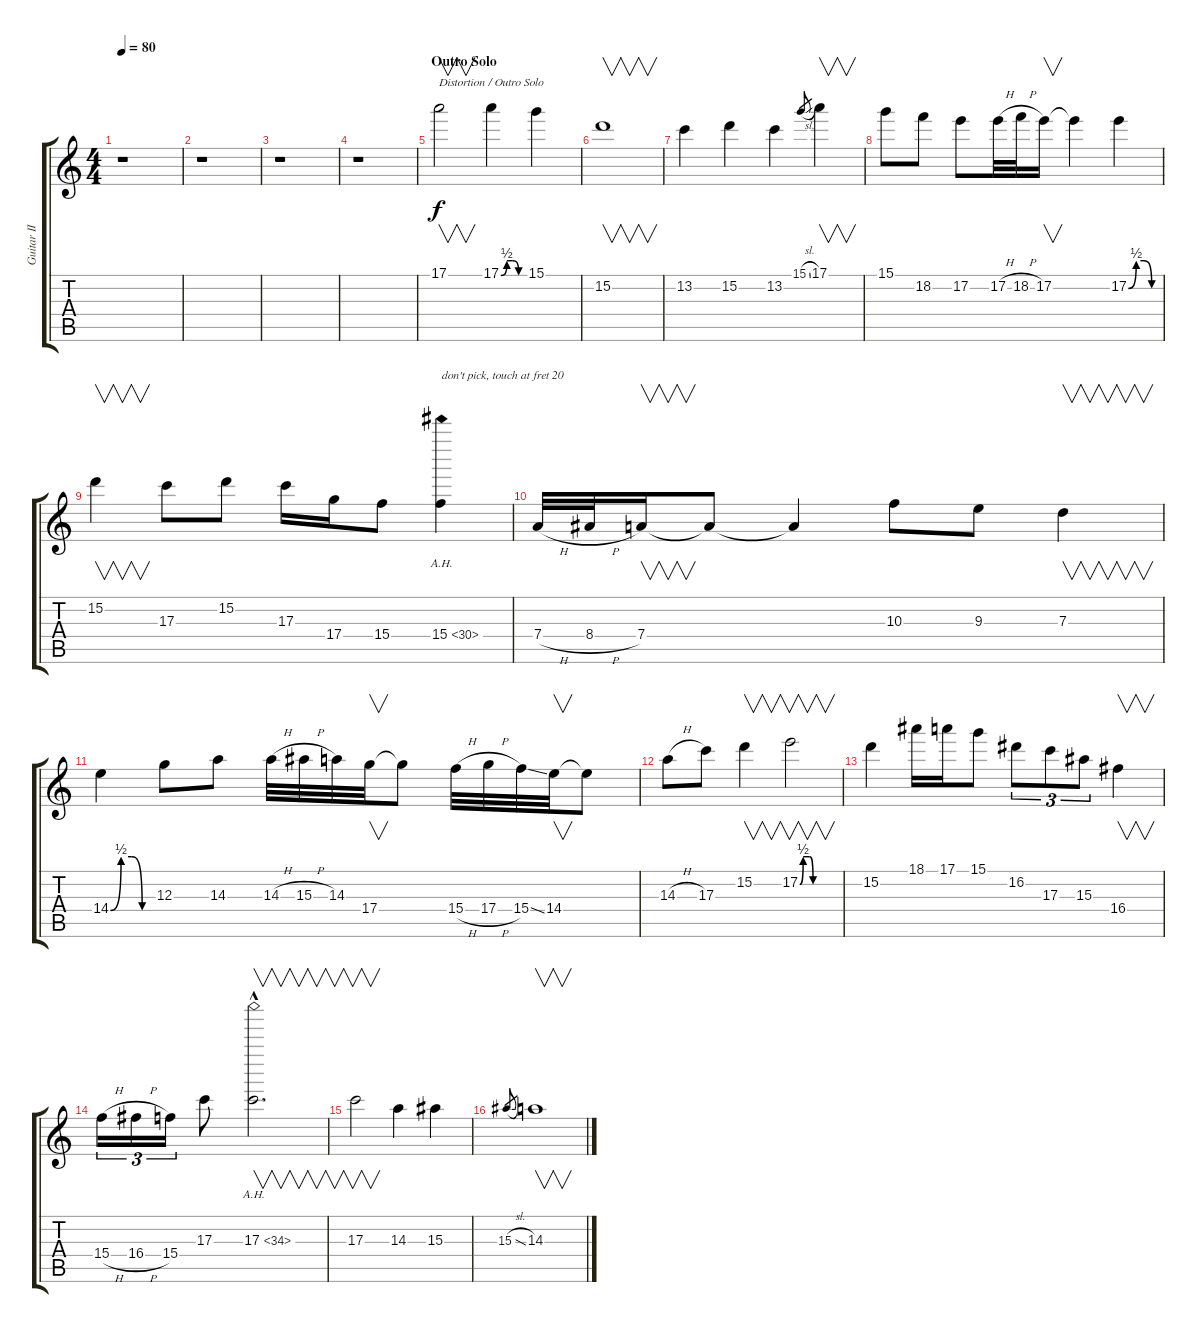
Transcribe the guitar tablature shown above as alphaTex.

\track ("Guitar II" "Guitar II") {instrument distortionguitar}
\staff {score tabs}
\tuning (E4 B3 G3 D3 A2 E2) {hide}
\ts (4 4)
\tempo 80
\clef g2
\ks c
r.1{dy f} |
r.1 |
r.1 |
r.1 |
\section ("" "Outro Solo")
17.1.2{v txt "Distortion / Outro Solo" instrument distortionguitar} 17.1{be (custom 0 0 15 2 30 2 45 0 60 0)}.4 15.1.4 |
15.2.1{v} |
13.2.4 15.2.4 13.2.4 15.1{sl}.8{gr} 17.1.4{v} |
15.1.8 18.2.8 17.2.8 17.2{h}.32 18.2{h}.32 17.2.16{v} 17.2{t}.4 17.2{be (custom 0 0 15 2 30 2 45 0 60 0)}.4 |
15.2.4{v} 17.3.8 15.2.8 17.3.16 17.4.16 15.4.8 15.4{ah 15}.4{txt "don't pick, touch at fret 20"} |
7.4{h}.32 8.4{h}.32 7.4.16{v} 7.4{t}.8 7.4{t}.4 10.3.8 9.3.8 7.3.4{v} |
14.4{be (custom 0 0 15 2 30 2 45 0 60 0)}.4 12.3.8 14.3.8 14.3{h}.32 15.3{h}.32 14.3.32 17.4.32{v} 17.4{t}.8 15.4{h}.32 17.4{h}.32 15.4{ss}.32 14.4.32{v} 14.4{t}.8 |
14.3{h}.8 17.3.8 15.2.4{v} 17.2{be (custom 0 0 5 2 15 2 20 0 60 0)}.2{v} |
15.2.4 18.1.16 17.1.16 15.1.8 16.2.8{tu (3 2)} 17.3.8{tu (3 2)} 15.3.8{tu (3 2)} 16.4.4{v} |
15.4{h}.16{tu (3 2)} 16.4{h}.16{tu (3 2)} 15.4.16{tu (3 2)} 17.3.8 17.3{ah 17 hac}.2{v d} |
17.3.2{v} 14.3.4 15.3.4 |
15.3{sl}.8{gr} 14.3.1{v}
